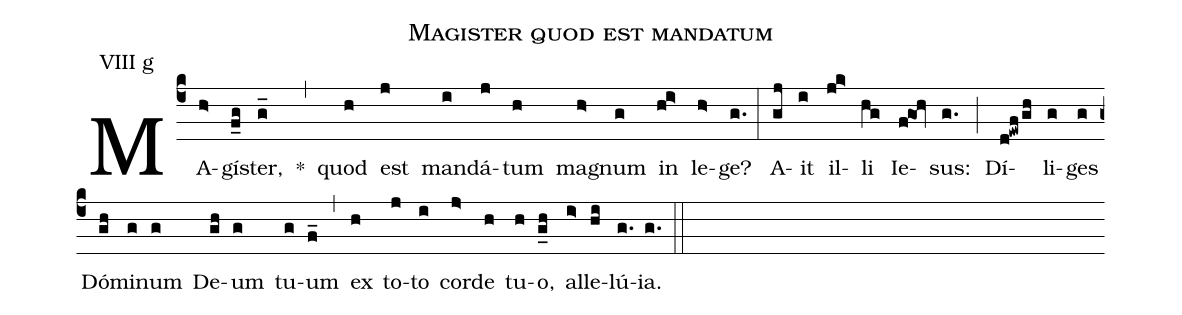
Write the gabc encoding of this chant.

name: Magister quod est mandatum;
annotation: VIII g;
mode: 8;
%%
(c4)
MA(h>)gí(f_g)ster,(g_) *(,)
quod(h) est(j) man(i)dá(j)tum(h) ma(h>)gnum(g) in(hi>) le(h>)ge?(g.) (:)
A(gj)it(i) il(jk>)li(hg) Ie(fgOh)sus:(g.) (;)
Dí(d!ewf/gh)li(g)ges(g) Dó(gh)mi(g)num(g) De(gh)um(g) tu(g)um(f_) (,)
ex(h) to(j)to(i) cor(j>)de(h) tu(h)o,(g_h) al(i>)le(hi)lú(g.)ia.(g.) (::)
